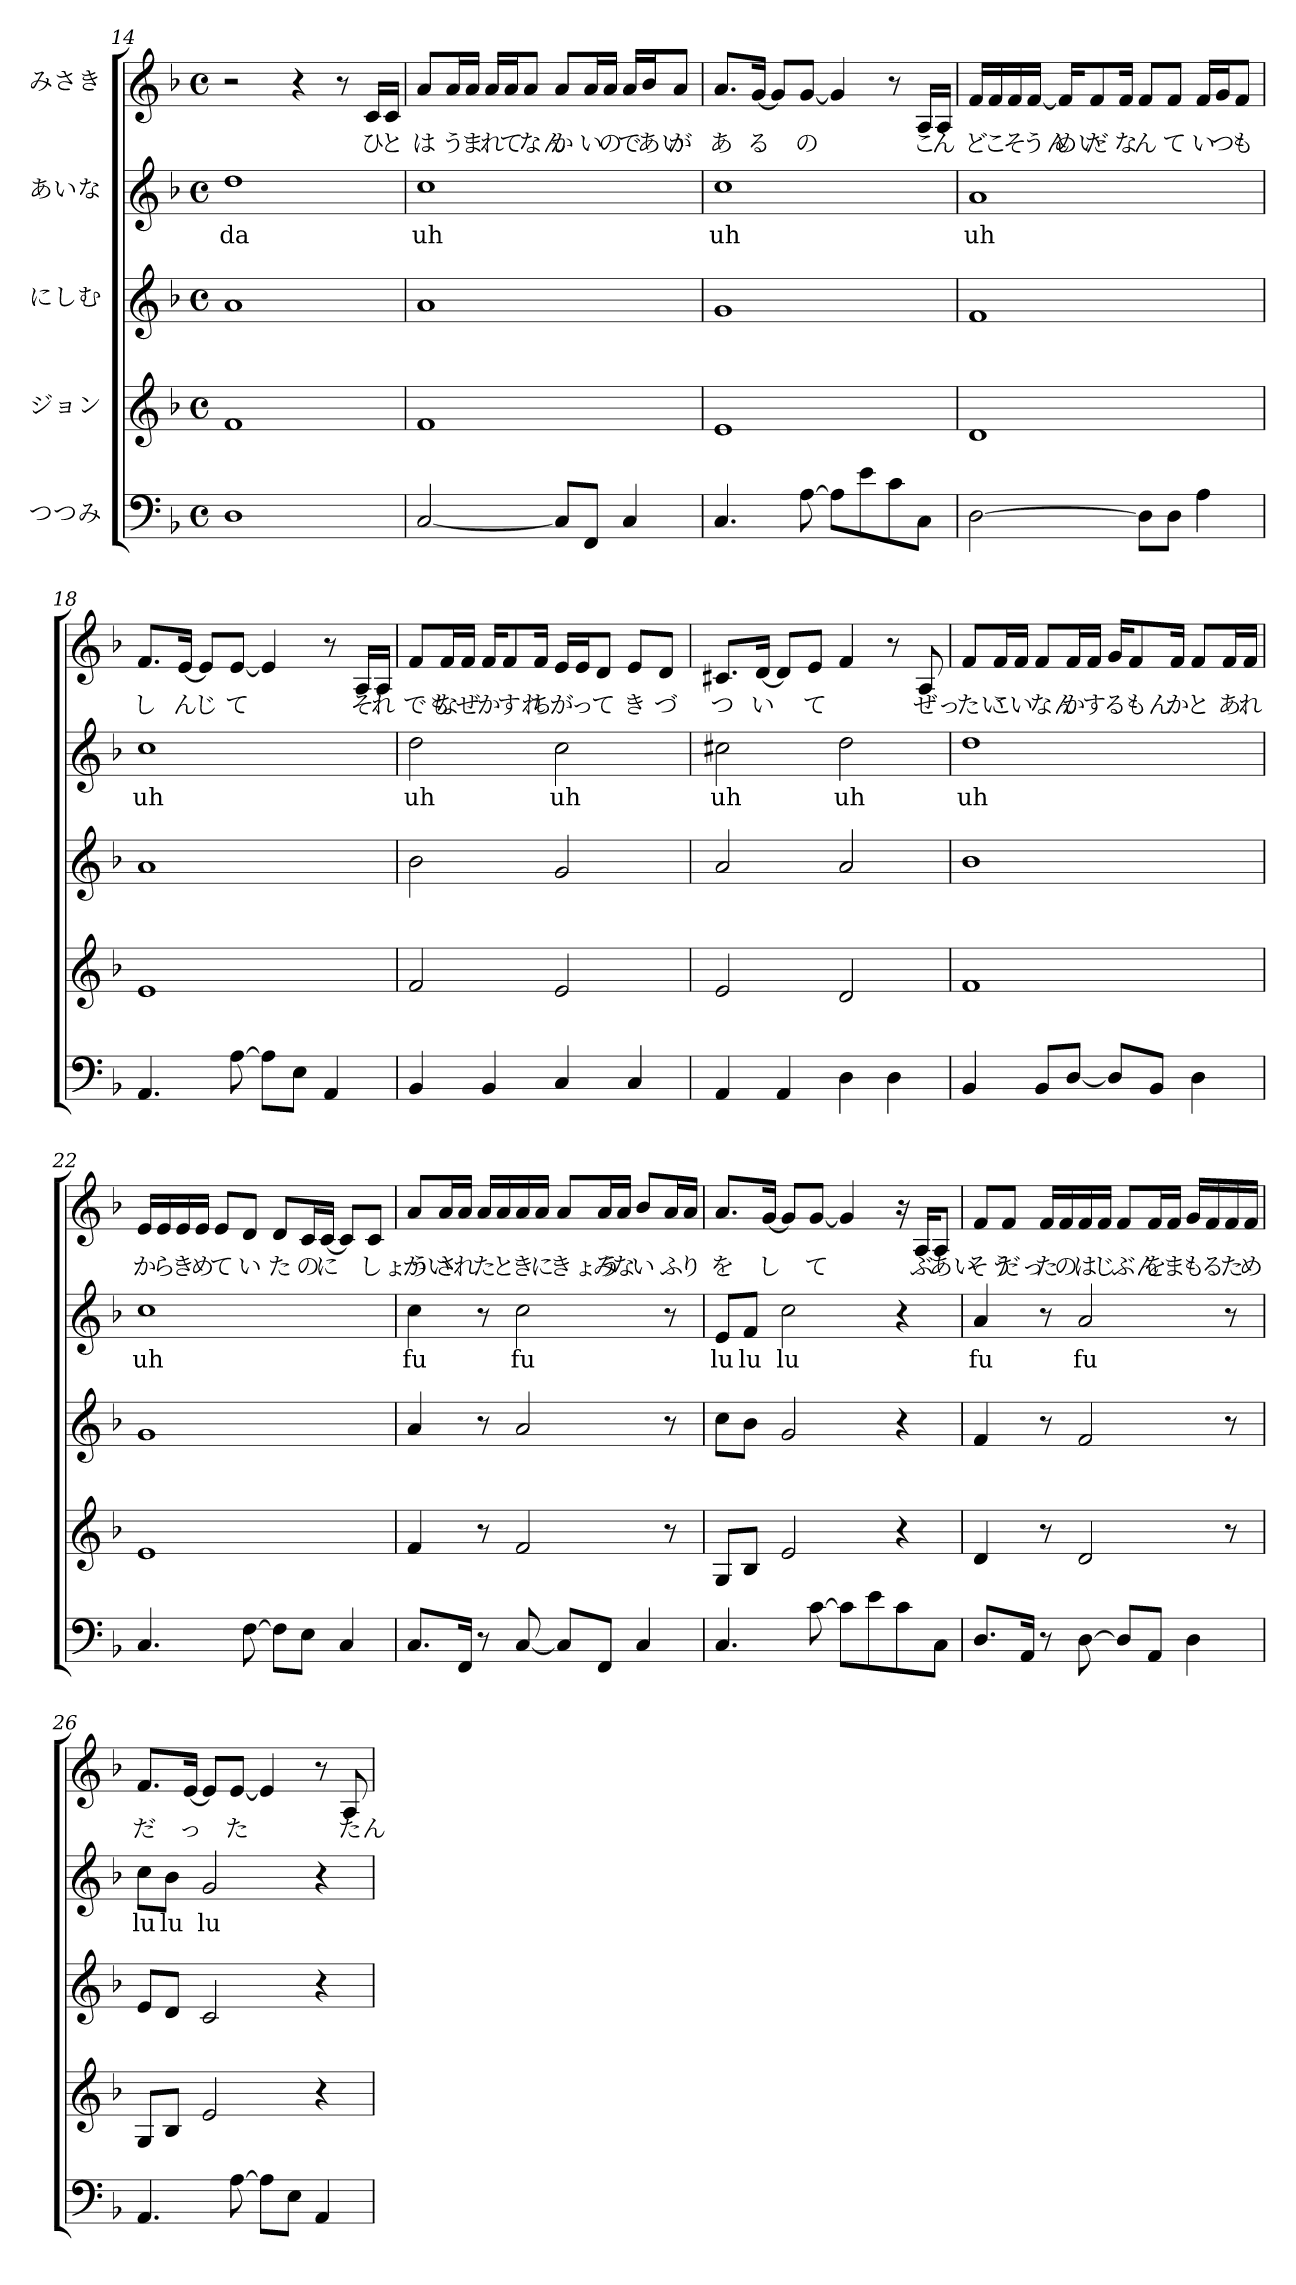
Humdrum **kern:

**kern	**kern	**kern	**kern	**text	**kern	**text
*part5	*part4	*part3	*part2	*part2	*part1	*part1
*staff5	*staff4	*staff3	*staff2	*staff2	*staff1	*staff1
*I"つつみ	*I"ジョン	*I"にしむ	*I"あいな	*	*I"みさき	*
*clefF4	*clefG2	*clefG2	*clefG2	*	*clefG2	*
*k[b-]	*k[b-]	*k[b-]	*k[b-]	*	*k[b-]	*
*M4/4	*M4/4	*M4/4	*M4/4	*	*M4/4	*
*met(c)	*met(c)	*met(c)	*met(c)	*	*met(c)	*
=14	=14	=14	=14	=14	=14	=14
1D	1f	1a	1dd	da	2r	.
.	.	.	.	.	4r	.
.	.	.	.	.	8r	.
.	.	.	.	.	16cLL	ひ
.	.	.	.	.	16cJJ	と
=15	=15	=15	=15	=15	=15	=15
[2C	1f	1a	1cc	uh	8aL	は
.	.	.	.	.	16aL	う
.	.	.	.	.	16aJJ	ま
.	.	.	.	.	16aLL	れ
.	.	.	.	.	16aJ	て
.	.	.	.	.	8aJ	なん
8CL]	.	.	.	.	8aL	か
8FFJ	.	.	.	.	16aL	い
.	.	.	.	.	16aJJ	の
4C	.	.	.	.	16aLL	で
.	.	.	.	.	16b-J	あい
.	.	.	.	.	8aJ	が
=16	=16	=16	=16	=16	=16	=16
4.C	1e	1g	1cc	uh	8.aL	あ
.	.	.	.	.	[16gJk	る
.	.	.	.	.	8gL]	.
[8A	.	.	.	.	[8gJ	の
8AL]	.	.	.	.	4g]	.
8e	.	.	.	.	.	.
8c	.	.	.	.	8r	.
8CJ	.	.	.	.	16ALL	こ
.	.	.	.	.	16AJJ	ん
=17	=17	=17	=17	=17	=17	=17
[2D	1d	1f	1a	uh	16fLL	ど
.	.	.	.	.	16f	こ
.	.	.	.	.	16f	そ
.	.	.	.	.	[16fJJ	うん
.	.	.	.	.	16fKL]	めい
.	.	.	.	.	8f	だ
.	.	.	.	.	16fJk	な
8DL]	.	.	.	.	8fL	ん
8DJ	.	.	.	.	8fJ	て
4A	.	.	.	.	16fLL	い
.	.	.	.	.	16gJ	つ
.	.	.	.	.	8fJ	も
=18	=18	=18	=18	=18	=18	=18
4.AA	1e	1a	1cc	uh	8.fL	し
.	.	.	.	.	[16eJk	ん
.	.	.	.	.	8eL]	じ
[8A	.	.	.	.	[8eJ	て
8AL]	.	.	.	.	4e]	.
8EJ	.	.	.	.	.	.
4AA	.	.	.	.	8r	.
.	.	.	.	.	16ALL	そ
.	.	.	.	.	16AJJ	れ
=19	=19	=19	=19	=19	=19	=19
4BB-	2f	2b-	2dd	uh	8fL	でも
.	.	.	.	.	16fL	な
.	.	.	.	.	16fJJ	ぜ
4BB-	.	.	.	.	16fKL	か
.	.	.	.	.	8f	すれ
.	.	.	.	.	16fJk	ち
4C	2e	2g	2cc	uh	16eLL	が
.	.	.	.	.	16eJ	っ
.	.	.	.	.	8dJ	て
4C	.	.	.	.	8eL	き
.	.	.	.	.	8dJ	づ
=20	=20	=20	=20	=20	=20	=20
4AA	2e	2a	2cc#X	uh	8.c#XL	つ
.	.	.	.	.	[16dJk	い
4AA	.	.	.	.	8dL]	.
.	.	.	.	.	8eJ	て
4D	2d	2a	2dd	uh	4f	--
4D	.	.	.	.	8r	.
.	.	.	.	.	8A	ぜっ
=21	=21	=21	=21	=21	=21	=21
4BB-	1f	1b-	1dd	uh	8fL	たい
.	.	.	.	.	16fL	こ
.	.	.	.	.	16fJJ	い
8BB-L	.	.	.	.	8fL	なん
[8DJ	.	.	.	.	16fL	か
.	.	.	.	.	16fJJ	す
8DL]	.	.	.	.	16gKL	る
.	.	.	.	.	8f	もん
8BB-J	.	.	.	.	.	.
.	.	.	.	.	16fJk	か
4D	.	.	.	.	8fL	と
.	.	.	.	.	16fL	あ
.	.	.	.	.	16fJJ	れ
=22	=22	=22	=22	=22	=22	=22
4.C	1e	1g	1cc	uh	16eLL	か
.	.	.	.	.	16e	ら
.	.	.	.	.	16e	き
.	.	.	.	.	16eJJ	め
.	.	.	.	.	8eL	て
[8F	.	.	.	.	8dJ	い
8FL]	.	.	.	.	8dL	た
8EJ	.	.	.	.	16cL	の
.	.	.	.	.	[16cJJ	に
4C	.	.	.	.	8cL]	.
.	.	.	.	.	8cJ	しょう
=23	=23	=23	=23	=23	=23	=23
8.CL	4f	4a	4cc	fu	8aL	かい
.	.	.	.	.	16aL	さ
16FFJk	.	.	.	.	16aJJ	れ
8r	8r	8r	8r	.	16aLL	た
.	.	.	.	.	16a	と
[8C	2f	2a	2cc	fu	16a	き
.	.	.	.	.	16aJJ	に
8CL]	.	.	.	.	8aL	きょう
8FFJ	.	.	.	.	16aL	み
.	.	.	.	.	16aJJ	な
4C	.	.	.	.	8b-L	い
.	8r	8r	8r	.	16aL	ふ
.	.	.	.	.	16aJJ	り
=24	=24	=24	=24	=24	=24	=24
4.C	8GL	8ccL	8eL	lu	8.aL	を
.	8B-J	8b-J	8fJ	lu	.	.
.	.	.	.	.	[16gJk	し
.	2e	2g	2cc	lu	8gL]	.
[8c	.	.	.	.	[8gJ	て
8cL]	.	.	.	.	4g]	.
8e	.	.	.	.	.	.
8c	4r	4r	4r	.	16r	.
.	.	.	.	.	16AKL	ぶ
8CJ	.	.	.	.	8AJ	あい
=25	=25	=25	=25	=25	=25	=25
8.DL	4d	4f	4a	fu	8fL	そう
.	.	.	.	.	8fJ	だっ
16AAJk	.	.	.	.	.	.
8r	8r	8r	8r	.	16fLL	た
.	.	.	.	.	16f	の
[8D	2d	2f	2a	fu	16f	は
.	.	.	.	.	16fJJ	じ
8DL]	.	.	.	.	8fL	ぶん
8AAJ	.	.	.	.	16fL	を
.	.	.	.	.	16fJJ	ま
4D	.	.	.	.	16gLL	も
.	.	.	.	.	16f	る
.	8r	8r	8r	.	16f	た
.	.	.	.	.	16fJJ	め
=26	=26	=26	=26	=26	=26	=26
4.AA	8GL	8eL	8ccL	lu	8.fL	だ
.	8B-J	8dJ	8b-J	lu	.	.
.	.	.	.	.	[16eJk	っ
.	2e	2c	2g	lu	8eL]	.
[8A	.	.	.	.	[8eJ	た
8AL]	.	.	.	.	4e]	.
8EJ	.	.	.	.	.	.
4AA	4r	4r	4r	.	8r	.
.	.	.	.	.	8A	たん
=	=	=	=	=	=	=
*-	*-	*-	*-	*-	*-	*-
